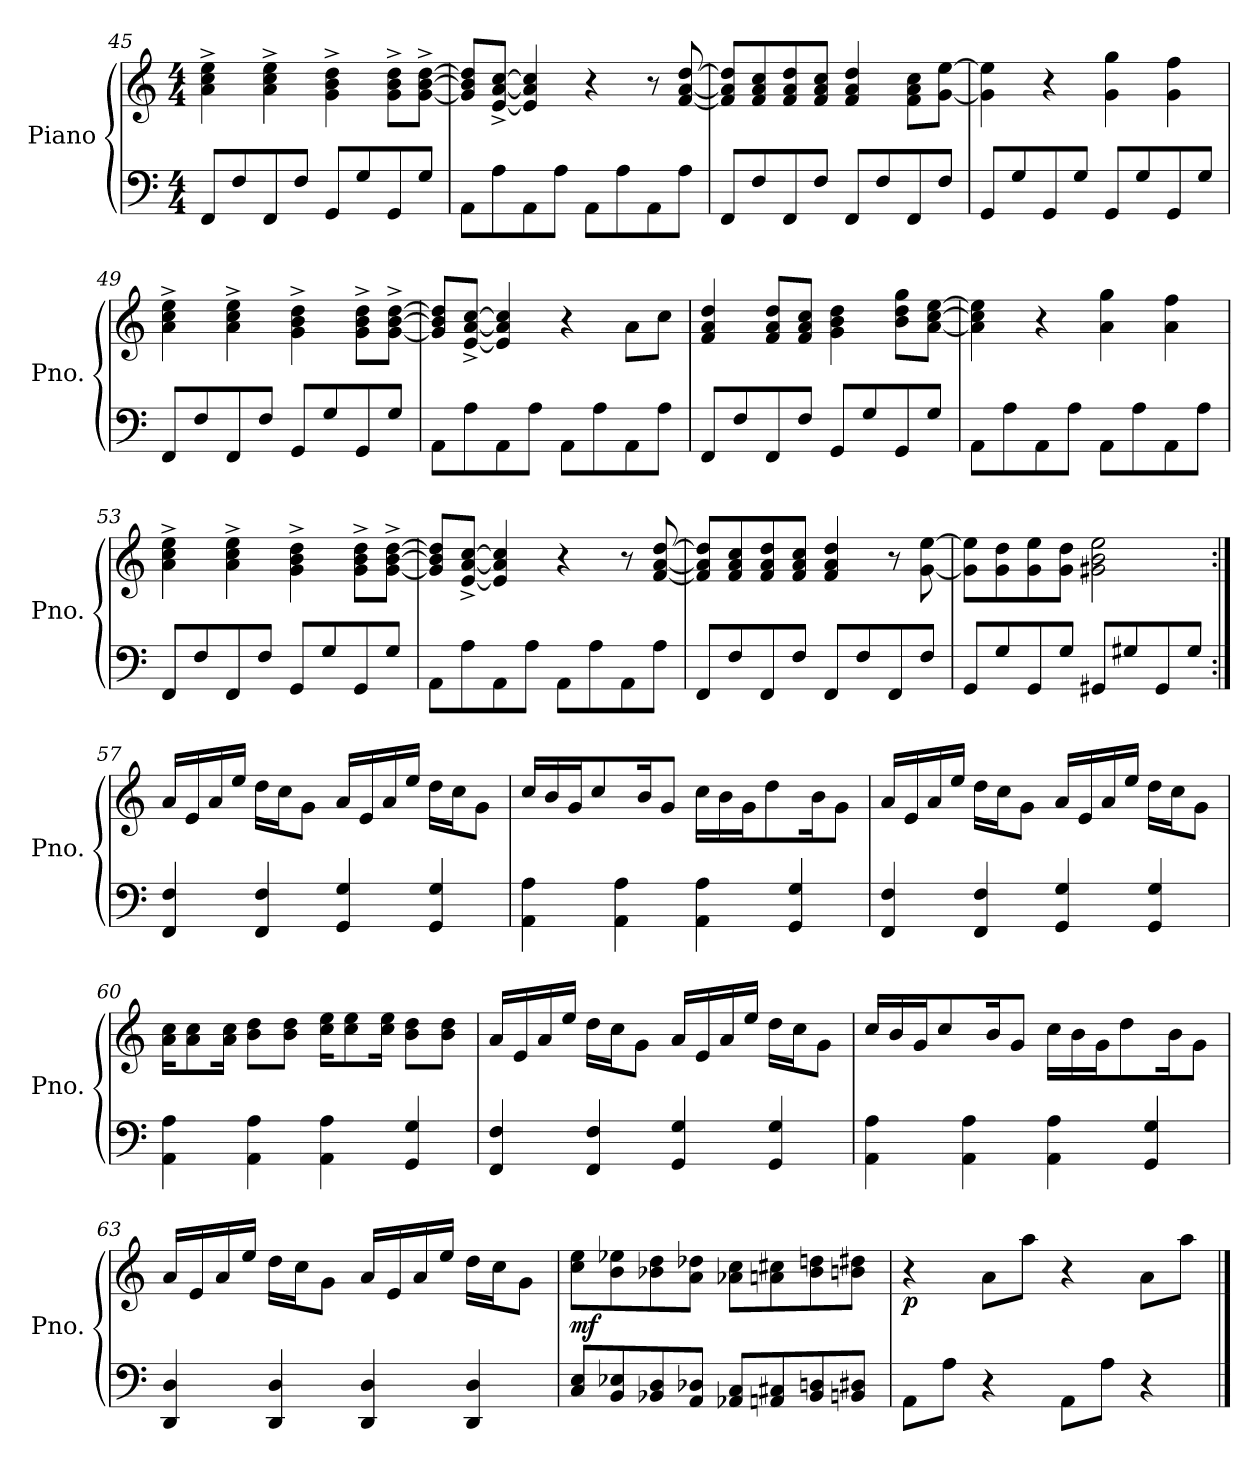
**kern	**kern	**dynam
*part1	*part1	*part1
*staff2	*staff1	*staff1/2
*I"Piano	*	*
*I'Pno.	*	*
*clefF4	*clefG2	*
*k[]	*k[]	*
*M4/4	*M4/4	*
=45	=45	=45
8FF/L	4a\^ 4cc\^ 4ee\^	.
8F/	.	.
8FF/	4a\^ 4cc\^ 4ee\^	.
8F/J	.	.
8GG/L	4g\^ 4b\^ 4dd\^	.
8G/	.	.
8GG/	8g\^ 8b\^ 8dd\^L	.
8G/J	[8g\^ [8b\^ [8dd\^J	.
!!LO:LB:g=z
=46	=46	=46
8AA\L	8g/] 8b/] 8dd/]L	.
8A\	[8e/^ [8a/^ [8cc/^J	.
8AA\	4e/] 4a/] 4cc/]	.
8A\J	.	.
8AA\L	4r	.
8A\	.	.
8AA\	8r	.
8A\J	[8f/ [8a/ [8dd/	.
=47	=47	=47
8FF/L	8f/] 8a/] 8dd/]L	.
8F/	8f/ 8a/ 8cc/	.
8FF/	8f/ 8a/ 8dd/	.
8F/J	8f/ 8a/ 8cc/J	.
8FF/L	4f/ 4a/ 4dd/	.
8F/	.	.
8FF/	8f\ 8a\ 8cc\L	.
8F/J	[8g\ [8ee\J	.
=48	=48	=48
8GG/L	4g\] 4ee\]	.
8G/	.	.
8GG/	4r	.
8G/J	.	.
8GG/L	4g\ 4gg\	.
8G/	.	.
8GG/	4g\ 4ff\	.
8G/J	.	.
=49	=49	=49
8FF/L	4a\^ 4cc\^ 4ee\^	.
8F/	.	.
8FF/	4a\^ 4cc\^ 4ee\^	.
8F/J	.	.
8GG/L	4g\^ 4b\^ 4dd\^	.
8G/	.	.
8GG/	8g\^ 8b\^ 8dd\^L	.
8G/J	[8g\^ [8b\^ [8dd\^J	.
!!LO:LB:g=z
=50	=50	=50
8AA\L	8g/] 8b/] 8dd/]L	.
8A\	[8e/^ [8a/^ [8cc/^J	.
8AA\	4e/] 4a/] 4cc/]	.
8A\J	.	.
8AA\L	4r	.
8A\	.	.
8AA\	8a\L	.
8A\J	8cc\J	.
=51	=51	=51
8FF/L	4f/ 4a/ 4dd/	.
8F/	.	.
8FF/	8f/ 8a/ 8dd/L	.
8F/J	8f/ 8a/ 8cc/J	.
8GG/L	4g\ 4b\ 4dd\	.
8G/	.	.
8GG/	8b\ 8dd\ 8gg\L	.
8G/J	[8a\ [8cc\ [8ee\J	.
=52	=52	=52
8AA\L	4a\] 4cc\] 4ee\]	.
8A\	.	.
8AA\	4r	.
8A\J	.	.
8AA\L	4a\ 4gg\	.
8A\	.	.
8AA\	4a\ 4ff\	.
8A\J	.	.
=53	=53	=53
8FF/L	4a\^ 4cc\^ 4ee\^	.
8F/	.	.
8FF/	4a\^ 4cc\^ 4ee\^	.
8F/J	.	.
8GG/L	4g\^ 4b\^ 4dd\^	.
8G/	.	.
8GG/	8g\^ 8b\^ 8dd\^L	.
8G/J	[8g\^ [8b\^ [8dd\^J	.
!!LO:LB:g=z
=54	=54	=54
8AA\L	8g/] 8b/] 8dd/]L	.
8A\	[8e/^ [8a/^ [8cc/^J	.
8AA\	4e/] 4a/] 4cc/]	.
8A\J	.	.
8AA\L	4r	.
8A\	.	.
8AA\	8r	.
8A\J	[8f/ [8a/ [8dd/	.
=55	=55	=55
8FF/L	8f/] 8a/] 8dd/]L	.
8F/	8f/ 8a/ 8cc/	.
8FF/	8f/ 8a/ 8dd/	.
8F/J	8f/ 8a/ 8cc/J	.
8FF/L	4f/ 4a/ 4dd/	.
8F/	.	.
8FF/	8r	.
8F/J	[8g\ [8ee\	.
=56	=56	=56
8GG/L	8g\] 8ee\]L	.
8G/	8g\ 8dd\	.
8GG/	8g\ 8ee\	.
8G/J	8g\ 8dd\J	.
8GG#X/L	2g#X\ 2b\ 2ee\	.
8G#X/	.	.
8GG#/	.	.
8G#/J	.	.
=57:|!	=57:|!	=57:|!
4FF/ 4F/	16a/LL	.
.	16e/	.
.	16a/	.
.	16ee/JJ	.
4FF/ 4F/	16dd\LL	.
.	16cc\J	.
.	8g\J	.
4GG/ 4G/	16a/LL	.
.	16e/	.
.	16a/	.
.	16ee/JJ	.
4GG/ 4G/	16dd\LL	.
.	16cc\J	.
.	8g\J	.
!!LO:LB:g=z
=58	=58	=58
4AA\ 4A\	16cc/LL	.
.	16b/	.
.	16g/J	.
.	8cc/	.
4AA\ 4A\	.	.
.	16b/K	.
.	8g/J	.
4AA\ 4A\	16cc\LL	.
.	16b\	.
.	16g\J	.
.	8dd\	.
4GG/ 4G/	.	.
.	16b\K	.
.	8g\J	.
=59	=59	=59
4FF/ 4F/	16a/LL	.
.	16e/	.
.	16a/	.
.	16ee/JJ	.
4FF/ 4F/	16dd\LL	.
.	16cc\J	.
.	8g\J	.
4GG/ 4G/	16a/LL	.
.	16e/	.
.	16a/	.
.	16ee/JJ	.
4GG/ 4G/	16dd\LL	.
.	16cc\J	.
.	8g\J	.
=60	=60	=60
4AA\ 4A\	16a\ 16cc\KL	.
.	8a\ 8cc\	.
.	16a\ 16cc\Jk	.
4AA\ 4A\	8b\ 8dd\L	.
.	8b\ 8dd\J	.
4AA\ 4A\	16cc\ 16ee\KL	.
.	8cc\ 8ee\	.
.	16cc\ 16ee\Jk	.
4GG/ 4G/	8b\ 8dd\L	.
.	8b\ 8dd\J	.
!!LO:PB:g=z
=61	=61	=61
4FF/ 4F/	16a/LL	.
.	16e/	.
.	16a/	.
.	16ee/JJ	.
4FF/ 4F/	16dd\LL	.
.	16cc\J	.
.	8g\J	.
4GG/ 4G/	16a/LL	.
.	16e/	.
.	16a/	.
.	16ee/JJ	.
4GG/ 4G/	16dd\LL	.
.	16cc\J	.
.	8g\J	.
=62	=62	=62
4AA\ 4A\	16cc/LL	.
.	16b/	.
.	16g/J	.
.	8cc/	.
4AA\ 4A\	.	.
.	16b/K	.
.	8g/J	.
4AA\ 4A\	16cc\LL	.
.	16b\	.
.	16g\J	.
.	8dd\	.
4GG/ 4G/	.	.
.	16b\K	.
.	8g\J	.
=63	=63	=63
4DD/ 4D/	16a/LL	.
.	16e/	.
.	16a/	.
.	16ee/JJ	.
4DD/ 4D/	16dd\LL	.
.	16cc\J	.
.	8g\J	.
4DD/ 4D/	16a/LL	.
.	16e/	.
.	16a/	.
.	16ee/JJ	.
4DD/ 4D/	16dd\LL	.
.	16cc\J	.
.	8g\J	.
!!LO:LB:g=z
=64	=64	=64
!	!	!LO:DY:b
8C/ 8E/L	8cc\ 8ee\L	mf
8BB/ 8E-X/	8b\ 8ee-X\	.
8BB-X/ 8D/	8b-X\ 8dd\	.
8AA/ 8D-X/J	8a\ 8dd-X\J	.
8AA-X/ 8C/L	8a-X\ 8cc\L	.
8AAn/ 8C#X/	8an\ 8cc#X\	.
8BB-/ 8Dn/	8b-\ 8ddn\	.
8BBn/ 8D#X/J	8bn\ 8dd#X\J	.
=65	=65	=65
!	!	!LO:DY:b
8AA\L	4r	p
8A\J	.	.
4r	8a\L	.
.	8aa\J	.
8AA\L	4r	.
8A\J	.	.
4r	8a\L	.
.	8aa\J	.
==	==	==
*-	*-	*-
